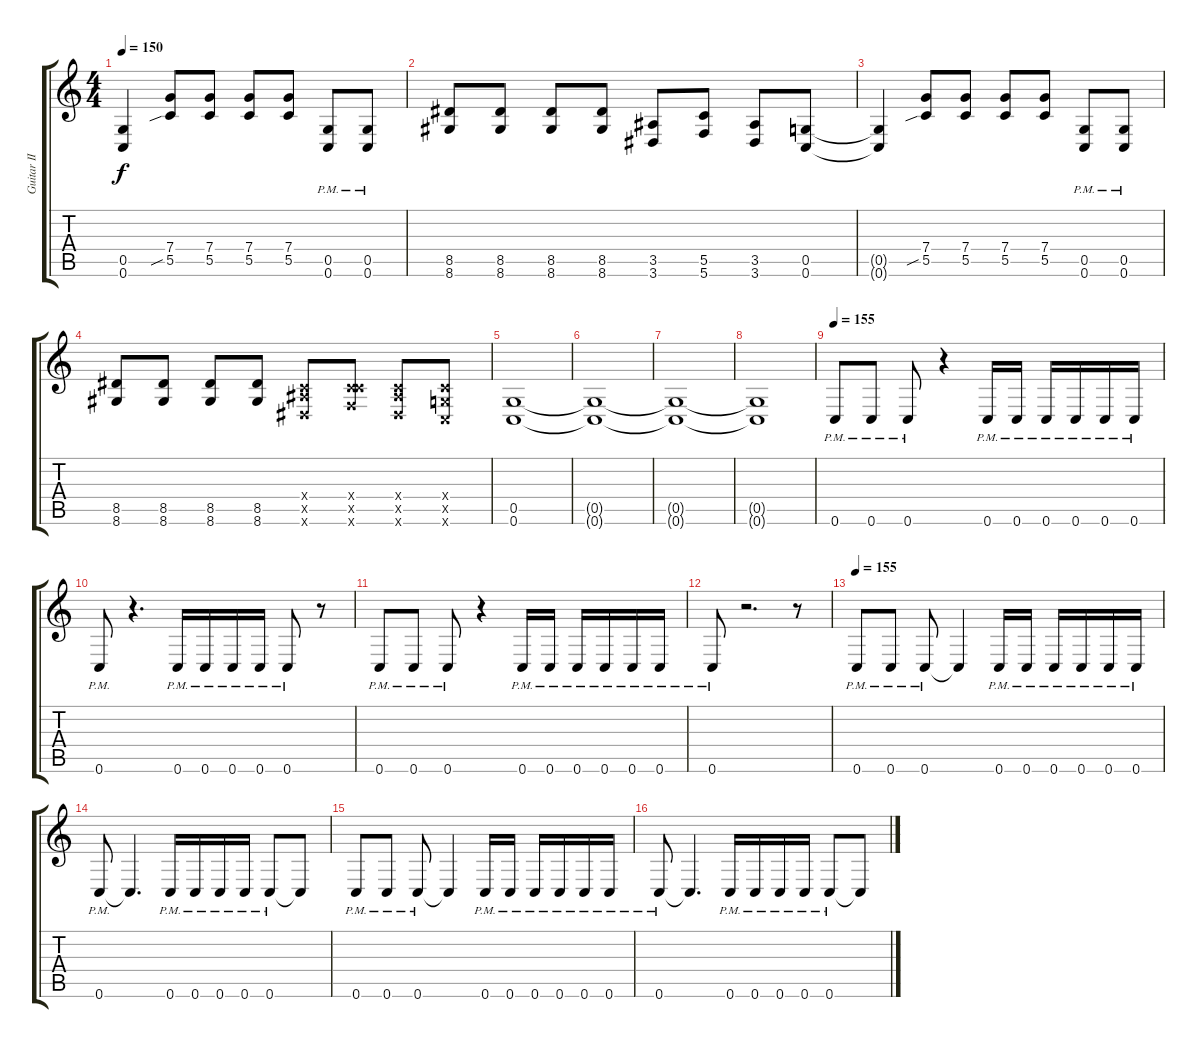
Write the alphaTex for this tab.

\track ("Guitar II" "Guitar II") {instrument overdrivenguitar}
\staff {score tabs}
\tuning (D4 A3 F3 C3 G2 C2) {hide}
\ts (4 4)
\tempo 150
\clef g2
\ks c
(0.5{t} 0.6{t}).4{dy f} (7.4 5.5{sib}).8 (7.4 5.5).8 (7.4 5.5).8 (7.4 5.5).8 (0.5 0.6{pm}).8 (0.5 0.6{pm}).8 |
(8.5 8.6).8 (8.5 8.6).8 (8.5 8.6).8 (8.5 8.6).8 (3.5 3.6).8 (5.5 5.6).8 (3.5 3.6).8 (0.5 0.6).8 |
(0.5{t} 0.6{t}).4 (7.4 5.5{sib}).8 (7.4 5.5).8 (7.4 5.5).8 (7.4 5.5).8 (0.5 0.6{pm}).8 (0.5 0.6{pm}).8 |
(8.5 8.6).8 (8.5 8.6).8 (8.5 8.6).8 (8.5 8.6).8 (0.4{x} 3.5{x} 3.6{x}).8 (0.4{x} 5.5{x} 5.6{x}).8 (0.4{x} 3.5{x} 3.6{x}).8 (0.4{x} 0.5{x} 0.6{x}).8 |
(0.5 0.6).1 |
(0.5{t} 0.6{t}).1 |
(0.5{t} 0.6{t}).1 |
(0.5{t} 0.6{t}).1 |
\tempo 155
0.6{pm}.8 0.6{pm}.8 0.6{pm}.8 r.4 0.6{pm}.16 0.6{pm}.16 0.6{pm}.16 0.6{pm}.16 0.6{pm}.16 0.6{pm}.16 |
0.6{pm}.8 r.4{d} 0.6{pm}.16 0.6{pm}.16 0.6{pm}.16 0.6{pm}.16 0.6{pm}.8 r.8 |
0.6{pm}.8 0.6{pm}.8 0.6{pm}.8 r.4 0.6{pm}.16 0.6{pm}.16 0.6{pm}.16 0.6{pm}.16 0.6{pm}.16 0.6{pm}.16 |
0.6{pm}.8 r.2{d} r.8 |
\tempo 155
0.6{pm}.8 0.6{pm}.8 0.6{pm}.8 0.6{t}.4 0.6{pm}.16 0.6{pm}.16 0.6{pm}.16 0.6{pm}.16 0.6{pm}.16 0.6{pm}.16 |
0.6{pm}.8 0.6{t}.4{d} 0.6{pm}.16 0.6{pm}.16 0.6{pm}.16 0.6{pm}.16 0.6{pm}.8 0.6{t}.8 |
0.6{pm}.8 0.6{pm}.8 0.6{pm}.8 0.6{t}.4 0.6{pm}.16 0.6{pm}.16 0.6{pm}.16 0.6{pm}.16 0.6{pm}.16 0.6{pm}.16 |
0.6{pm}.8 0.6{t}.4{d} 0.6{pm}.16 0.6{pm}.16 0.6{pm}.16 0.6{pm}.16 0.6{pm}.8 0.6{t}.8
